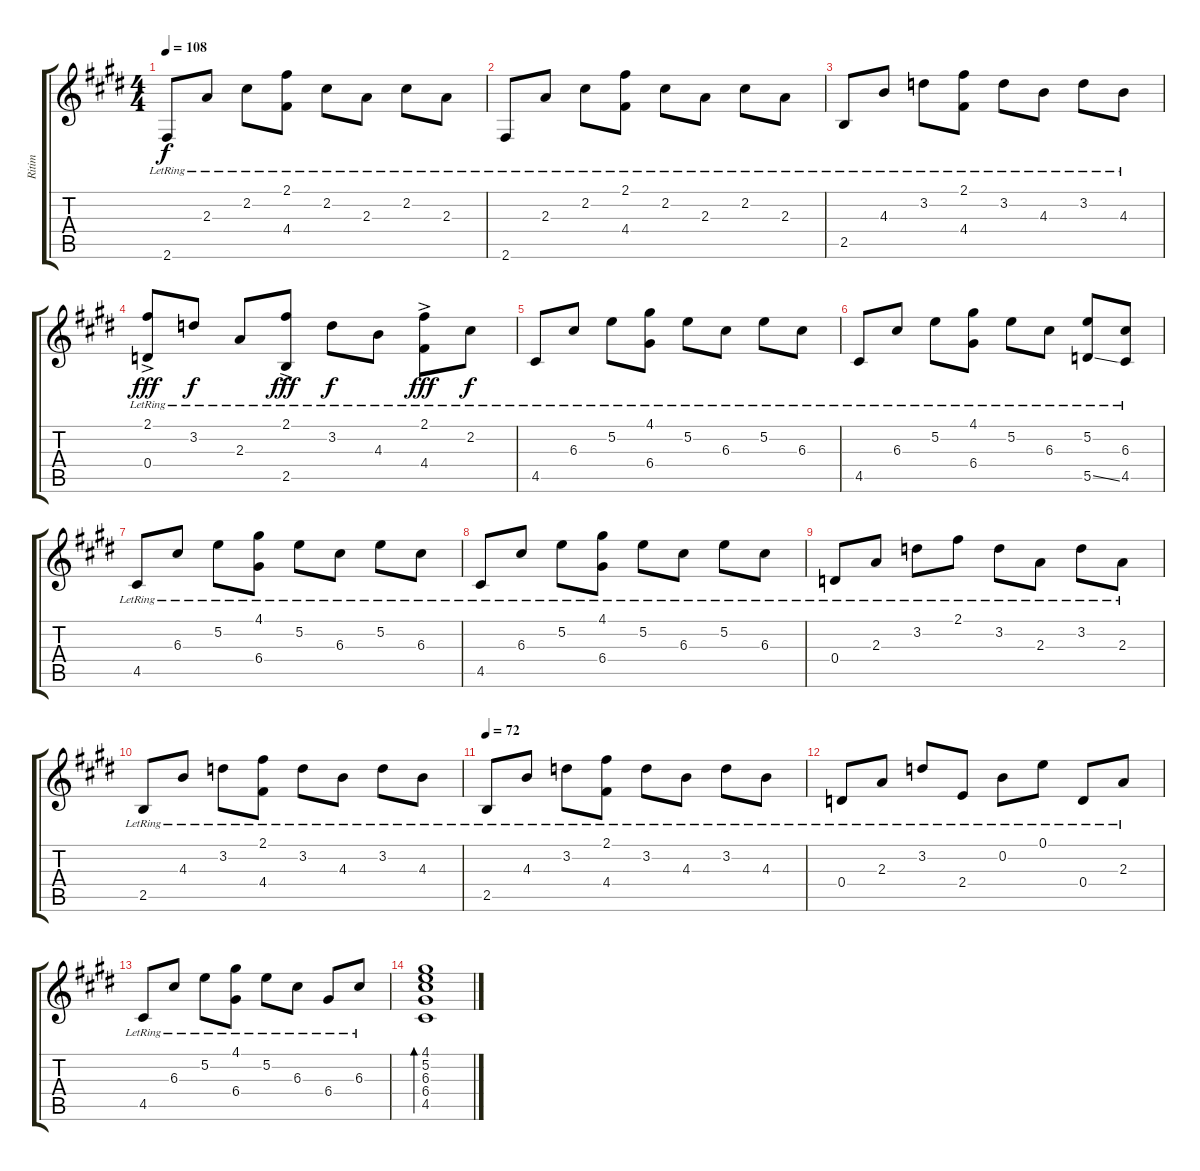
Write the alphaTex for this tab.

\track ("Ritim" "Ritim") {instrument acousticguitarsteel}
\staff {score tabs}
\tuning (E4 B3 G3 D3 A2 E2) {hide}
\ts (4 4)
\tempo 108
\clef g2
\ks c#minor
2.6{lr}.8{dy f} 2.3{lr}.8 2.2{lr}.8 (2.1{lr} 4.4{lr}).8 2.2{lr}.8 2.3{lr}.8 2.2{lr}.8 2.3{lr}.8 |
2.6{lr}.8 2.3{lr}.8 2.2{lr}.8 (2.1{lr} 4.4{lr}).8 2.2{lr}.8 2.3{lr}.8 2.2{lr}.8 2.3{lr}.8 |
2.5{lr}.8 4.3{lr}.8 3.2{lr}.8 (2.1{lr} 4.4{lr}).8 3.2{lr}.8 4.3{lr}.8 3.2{lr}.8 4.3{lr}.8 |
(2.1{ac lr} 0.4{lr}).8{dy fff balance 5} 3.2{lr}.8{dy f} 2.3{lr}.8 (2.1{ac lr} 2.5{lr}).8{dy fff} 3.2{lr}.8{dy f} 4.3{lr}.8 (2.1{ac lr} 4.4{lr}).8{dy fff} 2.2{lr}.8{dy f} |
4.5{lr}.8{balance 2} 6.3{lr}.8 5.2{lr}.8 (4.1{lr} 6.4{lr}).8 5.2{lr}.8 6.3{lr}.8 5.2{lr}.8 6.3{lr}.8 |
4.5{lr}.8 6.3{lr}.8 5.2{lr}.8 (4.1{lr} 6.4{lr}).8 5.2{lr}.8 6.3{lr}.8 (5.2{lr} 5.5{ss}).8 (6.3{lr} 4.5).8 |
4.5{lr}.8 6.3{lr}.8 5.2{lr}.8 (4.1{lr} 6.4{lr}).8 5.2{lr}.8 6.3{lr}.8 5.2{lr}.8 6.3{lr}.8 |
4.5{lr}.8 6.3{lr}.8 5.2{lr}.8 (4.1{lr} 6.4{lr}).8 5.2{lr}.8 6.3{lr}.8 5.2{lr}.8 6.3{lr}.8 |
0.4{lr}.8 2.3{lr}.8 3.2{lr}.8 2.1{lr}.8 3.2{lr}.8 2.3{lr}.8 3.2{lr}.8 2.3{lr}.8 |
2.5{lr}.8 4.3{lr}.8 3.2{lr}.8 (2.1{lr} 4.4{lr}).8 3.2{lr}.8 4.3{lr}.8 3.2{lr}.8 4.3{lr}.8 |
\tempo 72
2.5{lr}.8 4.3{lr}.8 3.2{lr}.8 (2.1{lr} 4.4{lr}).8 3.2{lr}.8 4.3{lr}.8 3.2{lr}.8 4.3{lr}.8 |
0.4{lr}.8 2.3{lr}.8 3.2{lr}.8 2.4{lr}.8 0.2{lr}.8 0.1{lr}.8 0.4{lr}.8 2.3{lr}.8 |
4.5{lr}.8 6.3{lr}.8 5.2{lr}.8 (4.1{lr} 6.4{lr}).8 5.2{lr}.8 6.3{lr}.8 6.4{lr}.8 6.3{lr}.8 |
(4.1 5.2 6.3 6.4 4.5).1{bd 480}
